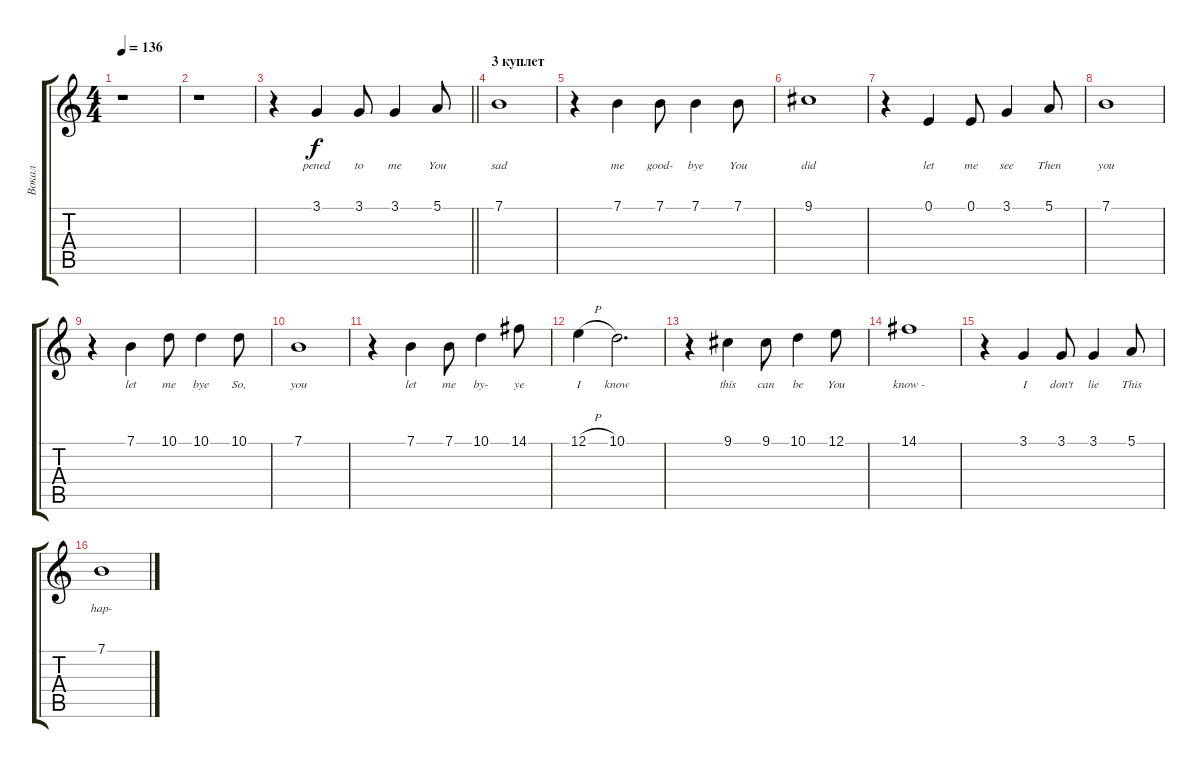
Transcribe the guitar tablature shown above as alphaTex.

\track ("Вокал" "Вокал") {instrument flute}
\staff {score tabs}
\tuning (E4 B3 G3 D3 A2 E2) {hide}
\ts (4 4)
\tempo 136
\clef g2
\ks c
r.1{dy f} |
r.1 |
\barLineRight lightlight
r.4 3.1.4{lyrics (0 "pened") lyrics (1 "") lyrics (2 "") lyrics (3 "") lyrics (4 "")} 3.1.8{lyrics (0 "to") lyrics (1 "") lyrics (2 "") lyrics (3 "") lyrics (4 "")} 3.1.4{lyrics (0 "me") lyrics (1 "") lyrics (2 "") lyrics (3 "") lyrics (4 "")} 5.1.8{lyrics (0 "You") lyrics (1 "") lyrics (2 "") lyrics (3 "") lyrics (4 "")} |
\section ("" "3 куплет")
7.1.1{lyrics (0 "sad") lyrics (1 "") lyrics (2 "") lyrics (3 "") lyrics (4 "")} |
r.4 7.1.4{lyrics (0 "me") lyrics (1 "") lyrics (2 "") lyrics (3 "") lyrics (4 "")} 7.1.8{lyrics (0 "good-") lyrics (1 "") lyrics (2 "") lyrics (3 "") lyrics (4 "")} 7.1.4{lyrics (0 "bye") lyrics (1 "") lyrics (2 "") lyrics (3 "") lyrics (4 "")} 7.1.8{lyrics (0 "You") lyrics (1 "") lyrics (2 "") lyrics (3 "") lyrics (4 "")} |
9.1.1{lyrics (0 "did") lyrics (1 "") lyrics (2 "") lyrics (3 "") lyrics (4 "")} |
r.4 0.1.4{lyrics (0 "let") lyrics (1 "") lyrics (2 "") lyrics (3 "") lyrics (4 "")} 0.1.8{lyrics (0 "me") lyrics (1 "") lyrics (2 "") lyrics (3 "") lyrics (4 "")} 3.1.4{lyrics (0 "see") lyrics (1 "") lyrics (2 "") lyrics (3 "") lyrics (4 "")} 5.1.8{lyrics (0 "Then") lyrics (1 "") lyrics (2 "") lyrics (3 "") lyrics (4 "")} |
7.1.1{lyrics (0 "you") lyrics (1 "") lyrics (2 "") lyrics (3 "") lyrics (4 "")} |
r.4 7.1.4{lyrics (0 "let") lyrics (1 "") lyrics (2 "") lyrics (3 "") lyrics (4 "")} 10.1.8{lyrics (0 "me") lyrics (1 "") lyrics (2 "") lyrics (3 "") lyrics (4 "")} 10.1.4{lyrics (0 "bye") lyrics (1 "") lyrics (2 "") lyrics (3 "") lyrics (4 "")} 10.1.8{lyrics (0 "So,") lyrics (1 "") lyrics (2 "") lyrics (3 "") lyrics (4 "")} |
7.1.1{lyrics (0 "you") lyrics (1 "") lyrics (2 "") lyrics (3 "") lyrics (4 "")} |
r.4 7.1.4{lyrics (0 "let") lyrics (1 "") lyrics (2 "") lyrics (3 "") lyrics (4 "")} 7.1.8{lyrics (0 "me") lyrics (1 "") lyrics (2 "") lyrics (3 "") lyrics (4 "")} 10.1.4{lyrics (0 "by-") lyrics (1 "") lyrics (2 "") lyrics (3 "") lyrics (4 "")} 14.1.8{lyrics (0 "ye") lyrics (1 "") lyrics (2 "") lyrics (3 "") lyrics (4 "")} |
12.1{h}.4{lyrics (0 "I") lyrics (1 "") lyrics (2 "") lyrics (3 "") lyrics (4 "")} 10.1.2{d lyrics (0 "know") lyrics (1 "") lyrics (2 "") lyrics (3 "") lyrics (4 "")} |
r.4 9.1.4{lyrics (0 "this") lyrics (1 "") lyrics (2 "") lyrics (3 "") lyrics (4 "")} 9.1.8{lyrics (0 "can") lyrics (1 "") lyrics (2 "") lyrics (3 "") lyrics (4 "")} 10.1.4{lyrics (0 "be") lyrics (1 "") lyrics (2 "") lyrics (3 "") lyrics (4 "")} 12.1.8{lyrics (0 "You") lyrics (1 "") lyrics (2 "") lyrics (3 "") lyrics (4 "")} |
14.1.1{lyrics (0 "know -") lyrics (1 "") lyrics (2 "") lyrics (3 "") lyrics (4 "")} |
r.4 3.1.4{lyrics (0 " I") lyrics (1 "") lyrics (2 "") lyrics (3 "") lyrics (4 "")} 3.1.8{lyrics (0 "don't") lyrics (1 "") lyrics (2 "") lyrics (3 "") lyrics (4 "")} 3.1.4{lyrics (0 "lie") lyrics (1 "") lyrics (2 "") lyrics (3 "") lyrics (4 "")} 5.1.8{lyrics (0 "This") lyrics (1 "") lyrics (2 "") lyrics (3 "") lyrics (4 "")} |
7.1.1{lyrics (0 "hap-") lyrics (1 "") lyrics (2 "") lyrics (3 "") lyrics (4 "")}
